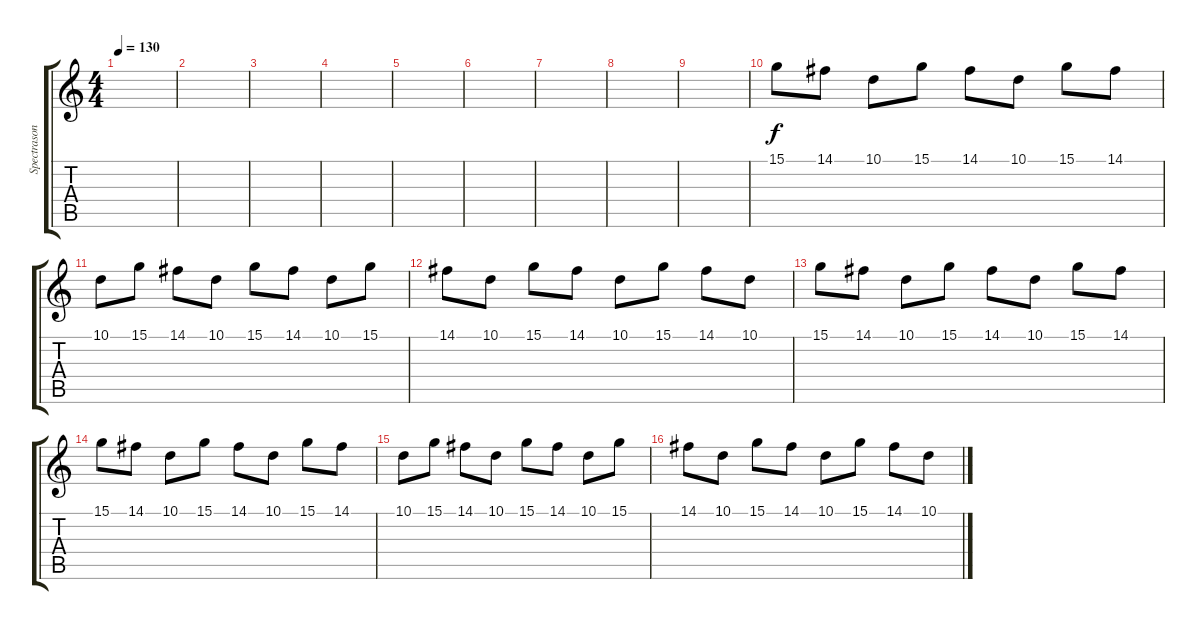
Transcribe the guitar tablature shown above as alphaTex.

\track ("Spectrasonics Omnisphere" "Spectrason") {instrument lead2sawtooth}
\staff {score tabs}
\tuning (E4 B3 G3 D3 A2 E2) {hide}
\ts (4 4)
\tempo 130
\clef g2
\ks c
|
|
|
|
|
|
|
|
|
15.1.8 14.1.8 10.1.8 15.1.8 14.1.8 10.1.8 15.1.8 14.1.8 |
10.1.8 15.1.8 14.1.8 10.1.8 15.1.8 14.1.8 10.1.8 15.1.8 |
14.1.8 10.1.8 15.1.8 14.1.8 10.1.8 15.1.8 14.1.8 10.1.8 |
15.1.8 14.1.8 10.1.8 15.1.8 14.1.8 10.1.8 15.1.8 14.1.8 |
15.1.8 14.1.8 10.1.8 15.1.8 14.1.8 10.1.8 15.1.8 14.1.8 |
10.1.8 15.1.8 14.1.8 10.1.8 15.1.8 14.1.8 10.1.8 15.1.8 |
14.1.8 10.1.8 15.1.8 14.1.8 10.1.8 15.1.8 14.1.8 10.1.8
